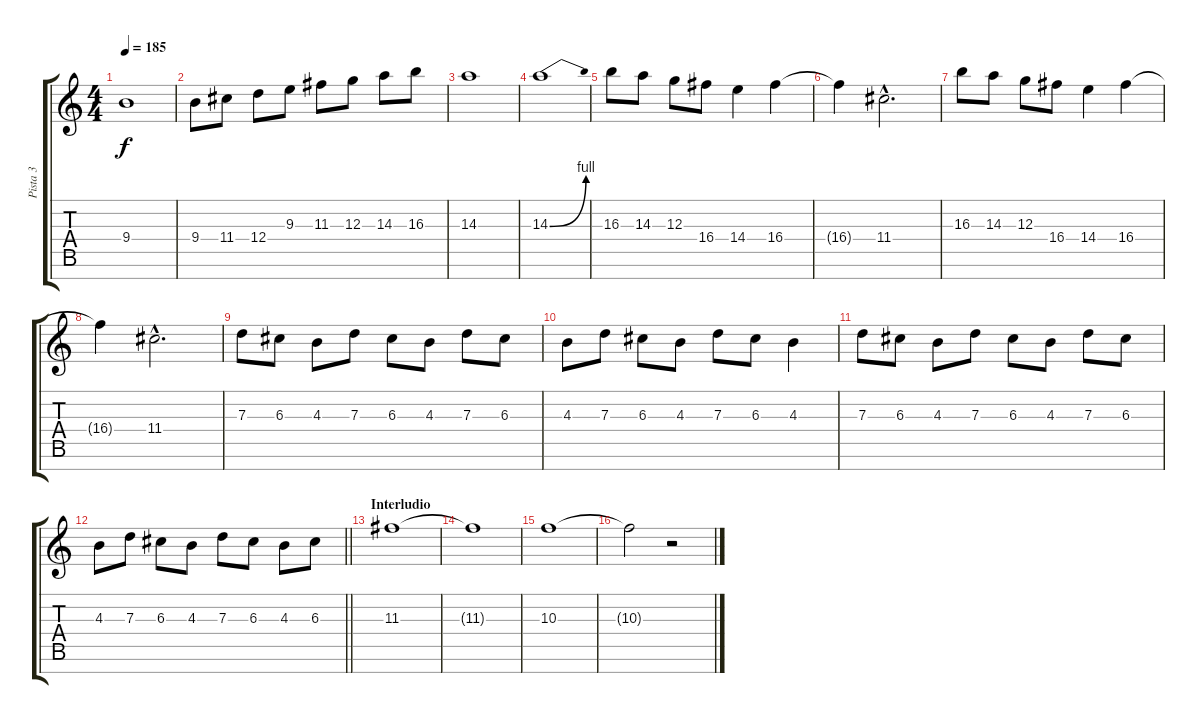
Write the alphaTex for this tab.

\track ("Pista 3" "Pista 3") {instrument distortionguitar}
\staff {score tabs}
\tuning (E4 B3 G3 D3 A2 E2 B1) {hide}
\ts (4 4)
\tempo 185
\clef g2
\ks c
9.4.1{dy f} |
9.4.8 11.4.8 12.4.8 9.3.8 11.3.8 12.3.8 14.3.8 16.3.8 |
14.3.1 |
14.3{be (bend 0 0 60 4)}.1 |
16.3.8 14.3.8 12.3.8 16.4.8 14.4.4 16.4.4 |
16.4{t}.4 11.4{hac}.2{d} |
16.3.8 14.3.8 12.3.8 16.4.8 14.4.4 16.4.4 |
16.4{t}.4 11.4{hac}.2{d} |
7.3.8 6.3.8 4.3.8 7.3.8 6.3.8 4.3.8 7.3.8 6.3.8 |
4.3.8 7.3.8 6.3.8 4.3.8 7.3.8 6.3.8 4.3.4 |
7.3.8 6.3.8 4.3.8 7.3.8 6.3.8 4.3.8 7.3.8 6.3.8 |
\barLineRight lightlight
4.3.8 7.3.8 6.3.8 4.3.8 7.3.8 6.3.8 4.3.8 6.3.8 |
\section ("" "Interludio")
11.3.1 |
11.3{t}.1 |
10.3.1 |
10.3{t}.2 r.2
